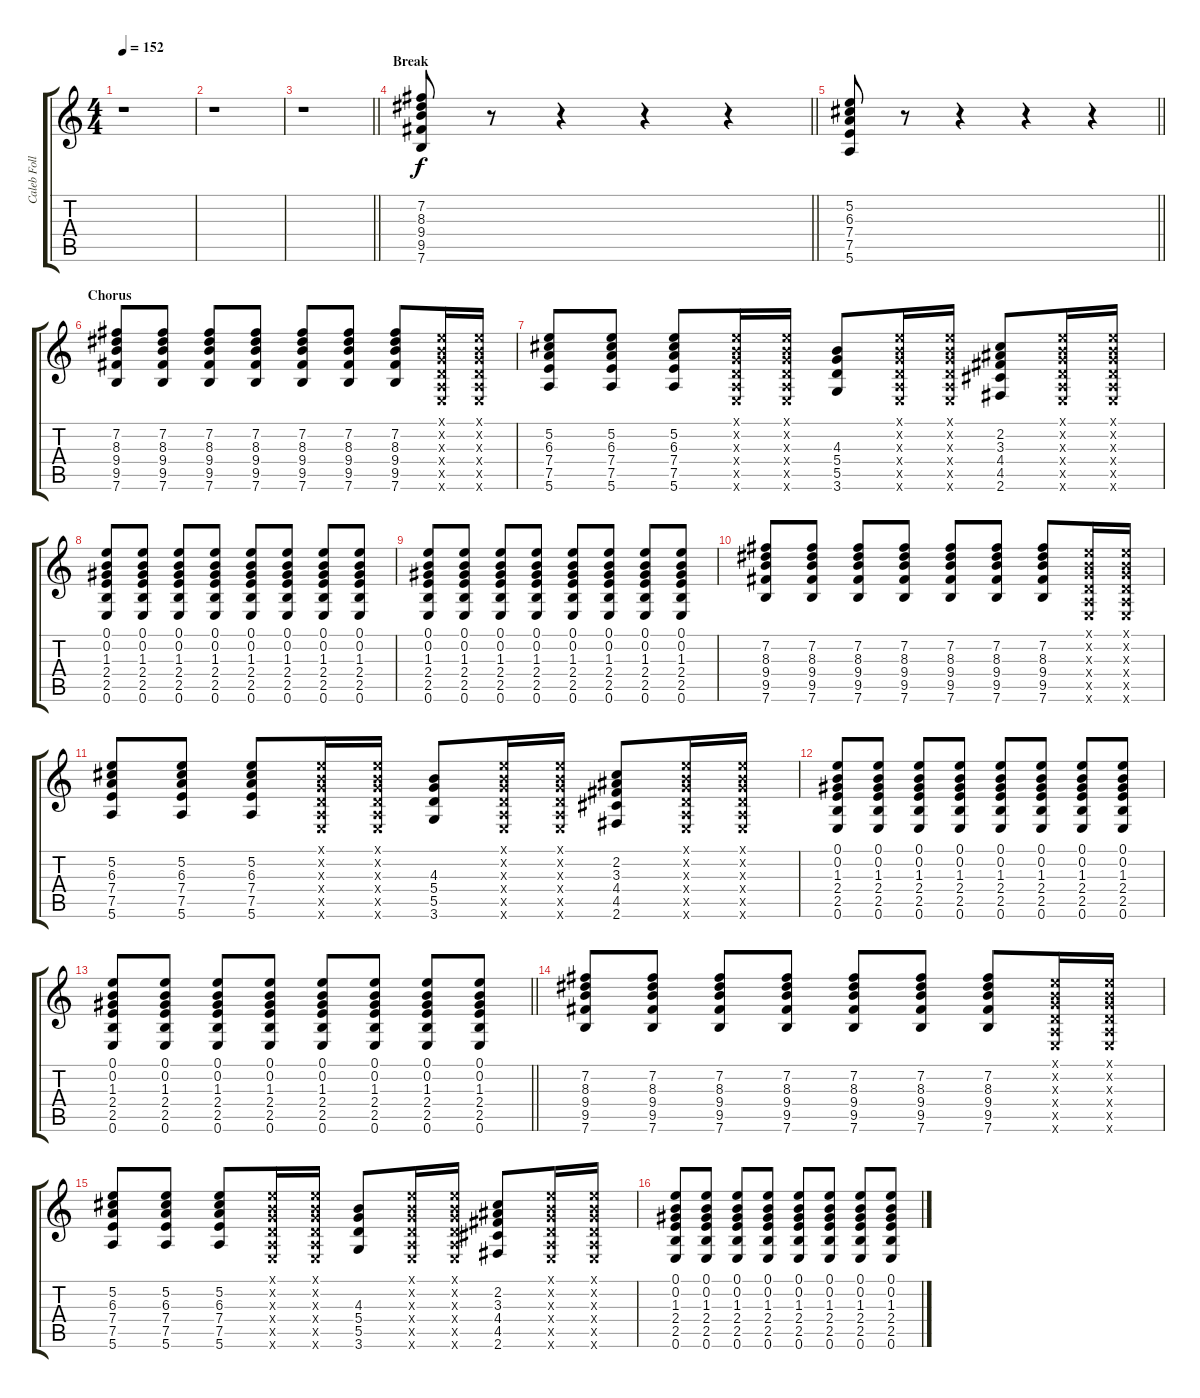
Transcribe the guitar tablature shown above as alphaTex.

\track ("Caleb Followill" "Caleb Foll") {instrument electricguitarclean}
\staff {score tabs}
\tuning (E4 B3 G3 D3 A2 E2) {hide}
\ts (4 4)
\tempo 152
\clef g2
\ks c
r.1{dy f} |
r.1 |
\barLineRight lightlight
r.1 |
\section ("" "Break")
\barLineRight lightlight
(7.2 8.3 9.4 9.5 7.6).8 r.8 r.4 r.4 r.4 |
\barLineRight lightlight
(5.2 6.3 7.4 7.5 5.6).8 r.8 r.4 r.4 r.4 |
\section ("" "Chorus")
(7.2 8.3 9.4 9.5 7.6).8 (7.2 8.3 9.4 9.5 7.6).8 (7.2 8.3 9.4 9.5 7.6).8 (7.2 8.3 9.4 9.5 7.6).8 (7.2 8.3 9.4 9.5 7.6).8 (7.2 8.3 9.4 9.5 7.6).8 (7.2 8.3 9.4 9.5 7.6).8 (0.1{x} 0.2{x} 0.3{x} 0.4{x} 0.5{x} 0.6{x}).16 (0.1{x} 0.2{x} 0.3{x} 0.4{x} 0.5{x} 0.6{x}).16 |
(5.2 6.3 7.4 7.5 5.6).8 (5.2 6.3 7.4 7.5 5.6).8 (5.2 6.3 7.4 7.5 5.6).8 (0.1{x} 0.2{x} 0.3{x} 0.4{x} 0.5{x} 0.6{x}).16 (0.1{x} 0.2{x} 0.3{x} 0.4{x} 0.5{x} 0.6{x}).16 (4.3 5.4 5.5 3.6).8 (0.1{x} 0.2{x} 0.3{x} 0.4{x} 0.5{x} 0.6{x}).16 (0.1{x} 0.2{x} 0.3{x} 0.4{x} 0.5{x} 0.6{x}).16 (2.2 3.3 4.4 4.5 2.6).8 (0.1{x} 0.2{x} 0.3{x} 0.4{x} 0.5{x} 0.6{x}).16 (0.1{x} 0.2{x} 0.3{x} 0.4{x} 0.5{x} 0.6{x}).16 |
(0.1 0.2 1.3 2.4 2.5 0.6).8 (0.1 0.2 1.3 2.4 2.5 0.6).8 (0.1 0.2 1.3 2.4 2.5 0.6).8 (0.1 0.2 1.3 2.4 2.5 0.6).8 (0.1 0.2 1.3 2.4 2.5 0.6).8 (0.1 0.2 1.3 2.4 2.5 0.6).8 (0.1 0.2 1.3 2.4 2.5 0.6).8 (0.1 0.2 1.3 2.4 2.5 0.6).8 |
(0.1 0.2 1.3 2.4 2.5 0.6).8 (0.1 0.2 1.3 2.4 2.5 0.6).8 (0.1 0.2 1.3 2.4 2.5 0.6).8 (0.1 0.2 1.3 2.4 2.5 0.6).8 (0.1 0.2 1.3 2.4 2.5 0.6).8 (0.1 0.2 1.3 2.4 2.5 0.6).8 (0.1 0.2 1.3 2.4 2.5 0.6).8 (0.1 0.2 1.3 2.4 2.5 0.6).8 |
(7.2 8.3 9.4 9.5 7.6).8 (7.2 8.3 9.4 9.5 7.6).8 (7.2 8.3 9.4 9.5 7.6).8 (7.2 8.3 9.4 9.5 7.6).8 (7.2 8.3 9.4 9.5 7.6).8 (7.2 8.3 9.4 9.5 7.6).8 (7.2 8.3 9.4 9.5 7.6).8 (0.1{x} 0.2{x} 0.3{x} 0.4{x} 0.5{x} 0.6{x}).16 (0.1{x} 0.2{x} 0.3{x} 0.4{x} 0.5{x} 0.6{x}).16 |
(5.2 6.3 7.4 7.5 5.6).8 (5.2 6.3 7.4 7.5 5.6).8 (5.2 6.3 7.4 7.5 5.6).8 (0.1{x} 0.2{x} 0.3{x} 0.4{x} 0.5{x} 0.6{x}).16 (0.1{x} 0.2{x} 0.3{x} 0.4{x} 0.5{x} 0.6{x}).16 (4.3 5.4 5.5 3.6).8 (0.1{x} 0.2{x} 0.3{x} 0.4{x} 0.5{x} 0.6{x}).16 (0.1{x} 0.2{x} 0.3{x} 0.4{x} 0.5{x} 0.6{x}).16 (2.2 3.3 4.4 4.5 2.6).8 (0.1{x} 0.2{x} 0.3{x} 0.4{x} 0.5{x} 0.6{x}).16 (0.1{x} 0.2{x} 0.3{x} 0.4{x} 0.5{x} 0.6{x}).16 |
(0.1 0.2 1.3 2.4 2.5 0.6).8 (0.1 0.2 1.3 2.4 2.5 0.6).8 (0.1 0.2 1.3 2.4 2.5 0.6).8 (0.1 0.2 1.3 2.4 2.5 0.6).8 (0.1 0.2 1.3 2.4 2.5 0.6).8 (0.1 0.2 1.3 2.4 2.5 0.6).8 (0.1 0.2 1.3 2.4 2.5 0.6).8 (0.1 0.2 1.3 2.4 2.5 0.6).8 |
\barLineRight lightlight
(0.1 0.2 1.3 2.4 2.5 0.6).8 (0.1 0.2 1.3 2.4 2.5 0.6).8 (0.1 0.2 1.3 2.4 2.5 0.6).8 (0.1 0.2 1.3 2.4 2.5 0.6).8 (0.1 0.2 1.3 2.4 2.5 0.6).8 (0.1 0.2 1.3 2.4 2.5 0.6).8 (0.1 0.2 1.3 2.4 2.5 0.6).8 (0.1 0.2 1.3 2.4 2.5 0.6).8 |
\section ("" "")
(7.2 8.3 9.4 9.5 7.6).8 (7.2 8.3 9.4 9.5 7.6).8 (7.2 8.3 9.4 9.5 7.6).8 (7.2 8.3 9.4 9.5 7.6).8 (7.2 8.3 9.4 9.5 7.6).8 (7.2 8.3 9.4 9.5 7.6).8 (7.2 8.3 9.4 9.5 7.6).8 (0.1{x} 0.2{x} 0.3{x} 0.4{x} 0.5{x} 0.6{x}).16 (0.1{x} 0.2{x} 0.3{x} 0.4{x} 0.5{x} 0.6{x}).16 |
(5.2 6.3 7.4 7.5 5.6).8 (5.2 6.3 7.4 7.5 5.6).8 (5.2 6.3 7.4 7.5 5.6).8 (0.1{x} 0.2{x} 0.3{x} 0.4{x} 0.5{x} 0.6{x}).16 (0.1{x} 0.2{x} 0.3{x} 0.4{x} 0.5{x} 0.6{x}).16 (4.3 5.4 5.5 3.6).8 (0.1{x} 0.2{x} 0.3{x} 0.4{x} 0.5{x} 0.6{x}).16 (0.1{x} 0.2{x} 0.3{x} 0.4{x} 0.5{x} 0.6{x}).16 (2.2 3.3 4.4 4.5 2.6).8 (0.1{x} 0.2{x} 0.3{x} 0.4{x} 0.5{x} 0.6{x}).16 (0.1{x} 0.2{x} 0.3{x} 0.4{x} 0.5{x} 0.6{x}).16 |
(0.1 0.2 1.3 2.4 2.5 0.6).8 (0.1 0.2 1.3 2.4 2.5 0.6).8 (0.1 0.2 1.3 2.4 2.5 0.6).8 (0.1 0.2 1.3 2.4 2.5 0.6).8 (0.1 0.2 1.3 2.4 2.5 0.6).8 (0.1 0.2 1.3 2.4 2.5 0.6).8 (0.1 0.2 1.3 2.4 2.5 0.6).8 (0.1 0.2 1.3 2.4 2.5 0.6).8
